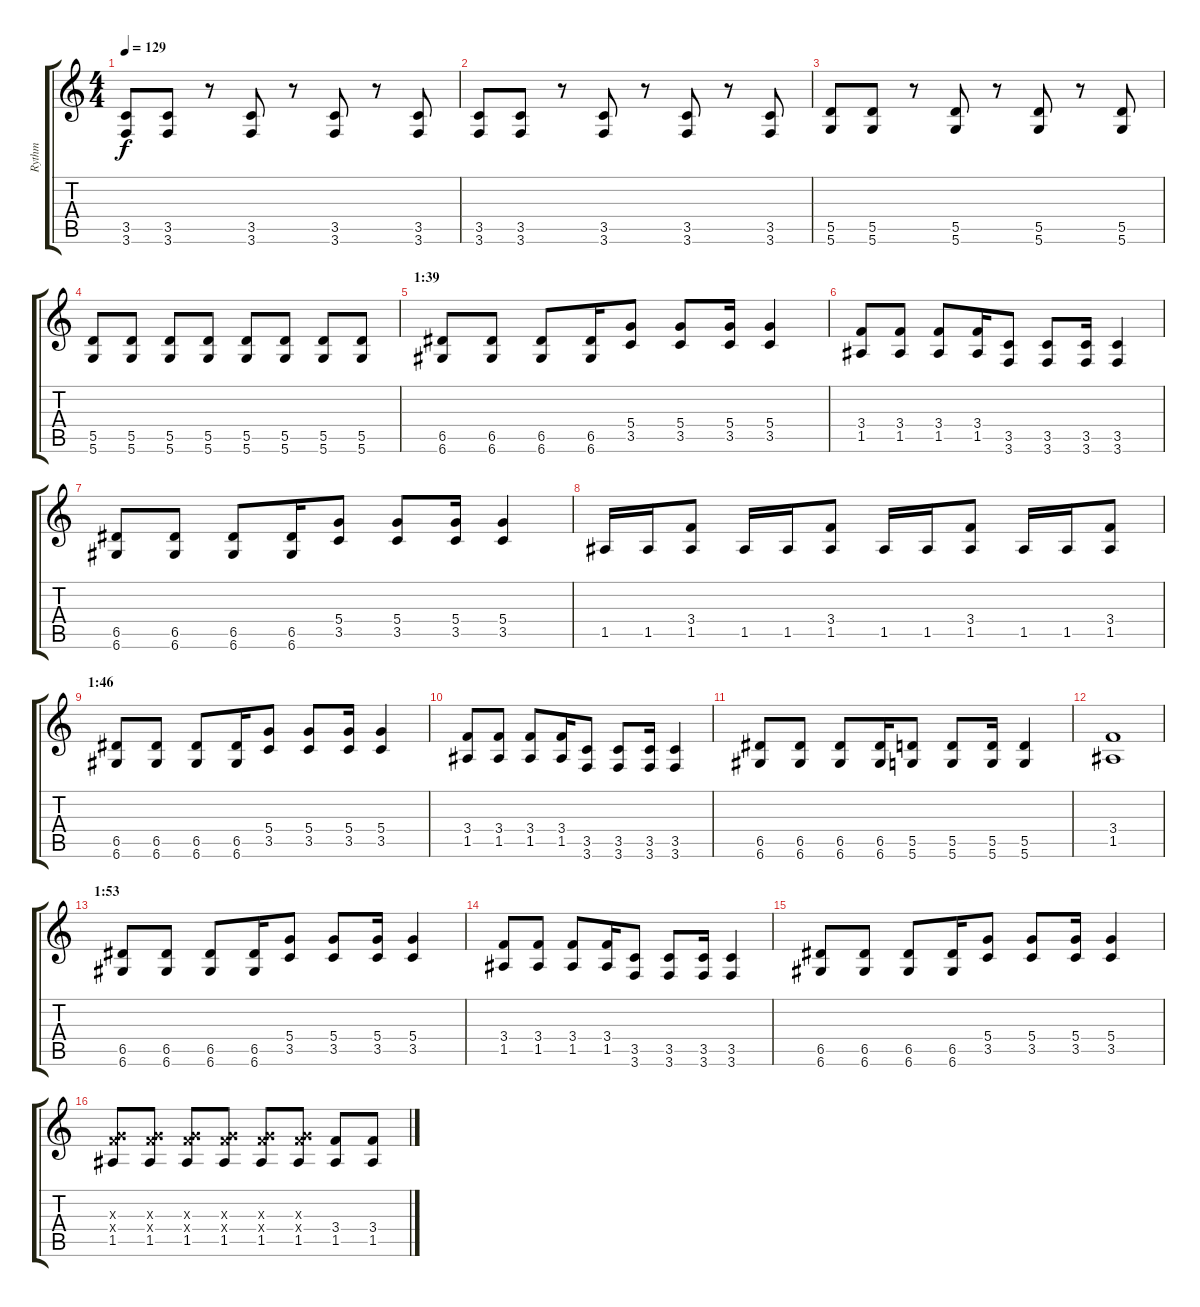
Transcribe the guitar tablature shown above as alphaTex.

\track ("Rythm" "Rythm") {instrument distortionguitar}
\staff {score tabs}
\tuning (E4 B3 G3 D3 A2 D2) {hide}
\ts (4 4)
\tempo 129
\clef g2
\ks c
(3.5 3.6).8{dy f} (3.5 3.6).8 r.8 (3.5 3.6).8 r.8 (3.5 3.6).8 r.8 (3.5 3.6).8 |
(3.5 3.6).8 (3.5 3.6).8 r.8 (3.5 3.6).8 r.8 (3.5 3.6).8 r.8 (3.5 3.6).8 |
(5.5 5.6).8 (5.5 5.6).8 r.8 (5.5 5.6).8 r.8 (5.5 5.6).8 r.8 (5.5 5.6).8 |
(5.5 5.6).8 (5.5 5.6).8 (5.5 5.6).8 (5.5 5.6).8 (5.5 5.6).8 (5.5 5.6).8 (5.5 5.6).8 (5.5 5.6).8 |
\section ("" "1:39")
(6.5 6.6).8 (6.5 6.6).8 (6.5 6.6).8 (6.5 6.6).16 (5.4 3.5).8 (5.4 3.5).8 (5.4 3.5).16 (5.4 3.5).4 |
(3.4 1.5).8 (3.4 1.5).8 (3.4 1.5).8 (3.4 1.5).16 (3.5 3.6).8 (3.5 3.6).8 (3.5 3.6).16 (3.5 3.6).4 |
(6.5 6.6).8 (6.5 6.6).8 (6.5 6.6).8 (6.5 6.6).16 (5.4 3.5).8 (5.4 3.5).8 (5.4 3.5).16 (5.4 3.5).4 |
1.5.16 1.5.16 (3.4 1.5).8 1.5.16 1.5.16 (3.4 1.5).8 1.5.16 1.5.16 (3.4 1.5).8 1.5.16 1.5.16 (3.4 1.5).8 |
\section ("" "1:46")
(6.5 6.6).8 (6.5 6.6).8 (6.5 6.6).8 (6.5 6.6).16 (5.4 3.5).8 (5.4 3.5).8 (5.4 3.5).16 (5.4 3.5).4 |
(3.4 1.5).8 (3.4 1.5).8 (3.4 1.5).8 (3.4 1.5).16 (3.5 3.6).8 (3.5 3.6).8 (3.5 3.6).16 (3.5 3.6).4 |
(6.5 6.6).8 (6.5 6.6).8 (6.5 6.6).8 (6.5 6.6).16 (5.5 5.6).8 (5.5 5.6).8 (5.5 5.6).16 (5.5 5.6).4 |
(3.4 1.5).1 |
\section ("" "1:53")
(6.5 6.6).8 (6.5 6.6).8 (6.5 6.6).8 (6.5 6.6).16 (5.4 3.5).8 (5.4 3.5).8 (5.4 3.5).16 (5.4 3.5).4 |
(3.4 1.5).8 (3.4 1.5).8 (3.4 1.5).8 (3.4 1.5).16 (3.5 3.6).8 (3.5 3.6).8 (3.5 3.6).16 (3.5 3.6).4 |
(6.5 6.6).8 (6.5 6.6).8 (6.5 6.6).8 (6.5 6.6).16 (5.4 3.5).8 (5.4 3.5).8 (5.4 3.5).16 (5.4 3.5).4 |
(0.3{x} 3.4{x} 1.5).8 (0.3{x} 3.4{x} 1.5).8 (0.3{x} 3.4{x} 1.5).8 (0.3{x} 3.4{x} 1.5).8 (0.3{x} 3.4{x} 1.5).8 (0.3{x} 3.4{x} 1.5).8 (3.4 1.5).8 (3.4 1.5).8
